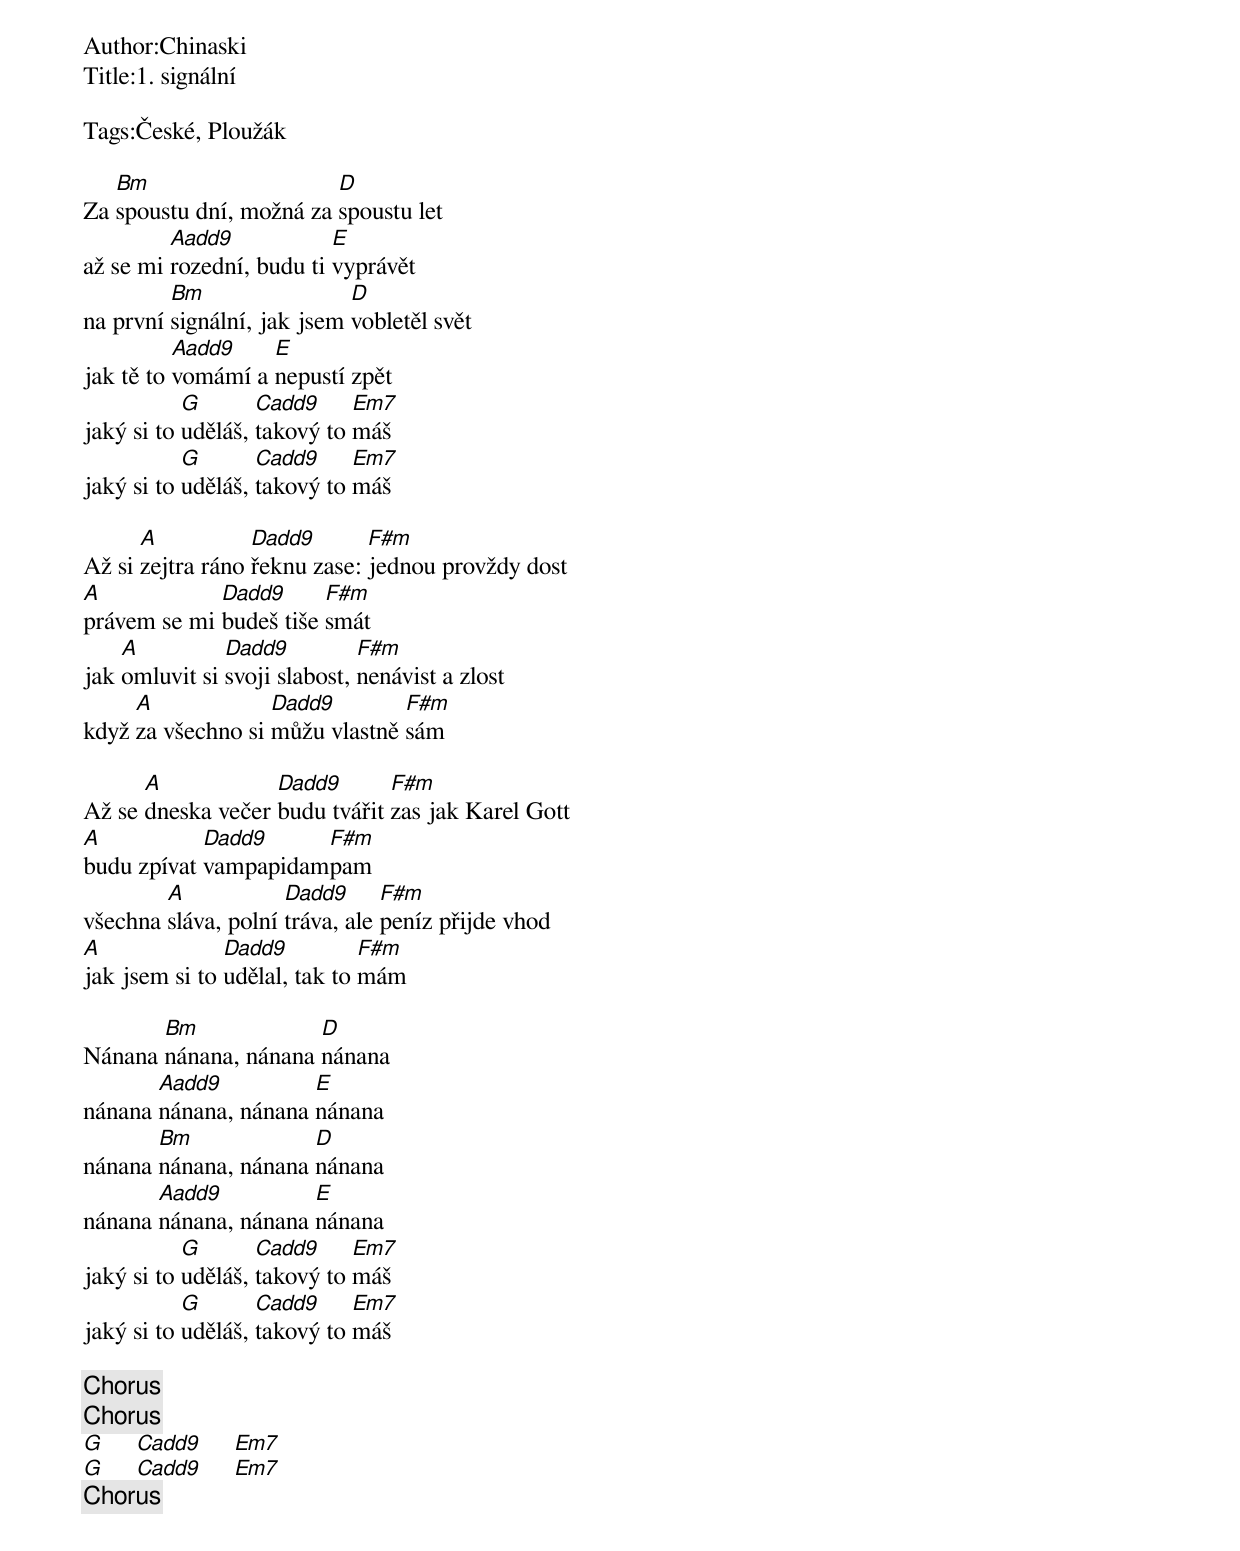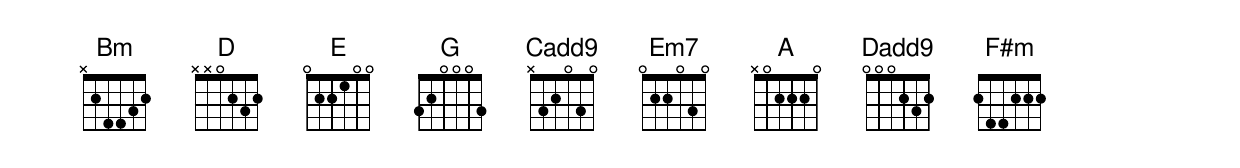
Author:Chinaski
Title:1. signální

Tags:České, Ploužák

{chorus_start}
Za [Bm]spoustu dní, možná za [D]spoustu let
až se mi [Aadd9]rozední, budu ti [E]vyprávět
na první [Bm]signální, jak jsem [D]vobletěl svět
jak tě to [Aadd9]vomámí a [E]nepustí zpět
jaký si to [G]uděláš, [Cadd9]takový to [Em7]máš
jaký si to [G]uděláš, [Cadd9]takový to [Em7]máš
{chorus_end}

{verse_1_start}
Až si [A]zejtra ráno [Dadd9]řeknu zase: [F#m]jednou provždy dost
[A]právem se mi [Dadd9]budeš tiše [F#m]smát
jak [A]omluvit si [Dadd9]svoji slabost, [F#m]nenávist a zlost
když [A]za všechno si [Dadd9]můžu vlastně [F#m]sám
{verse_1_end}

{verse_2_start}
Až se [A]dneska večer [Dadd9]budu tvářit [F#m]zas jak Karel Gott
[A]budu zpívat [Dadd9]vampapidam[F#m]pam
všechna [A]sláva, polní [Dadd9]tráva, ale [F#m]peníz přijde vhod
[A]jak jsem si to [Dadd9]udělal, tak to [F#m]mám
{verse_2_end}

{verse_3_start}
Nánana [Bm]nánana, nánana [D]nánana
nánana [Aadd9]nánana, nánana [E]nánana
nánana [Bm]nánana, nánana [D]nánana
nánana [Aadd9]nánana, nánana [E]nánana
jaký si to [G]uděláš, [Cadd9]takový to [Em7]máš
jaký si to [G]uděláš, [Cadd9]takový to [Em7]máš
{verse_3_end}

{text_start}
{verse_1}
{chorus}
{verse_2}
{chorus}
[G]     [Cadd9]     [Em7]
[G]     [Cadd9]     [Em7]
{chorus}
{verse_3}
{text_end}
